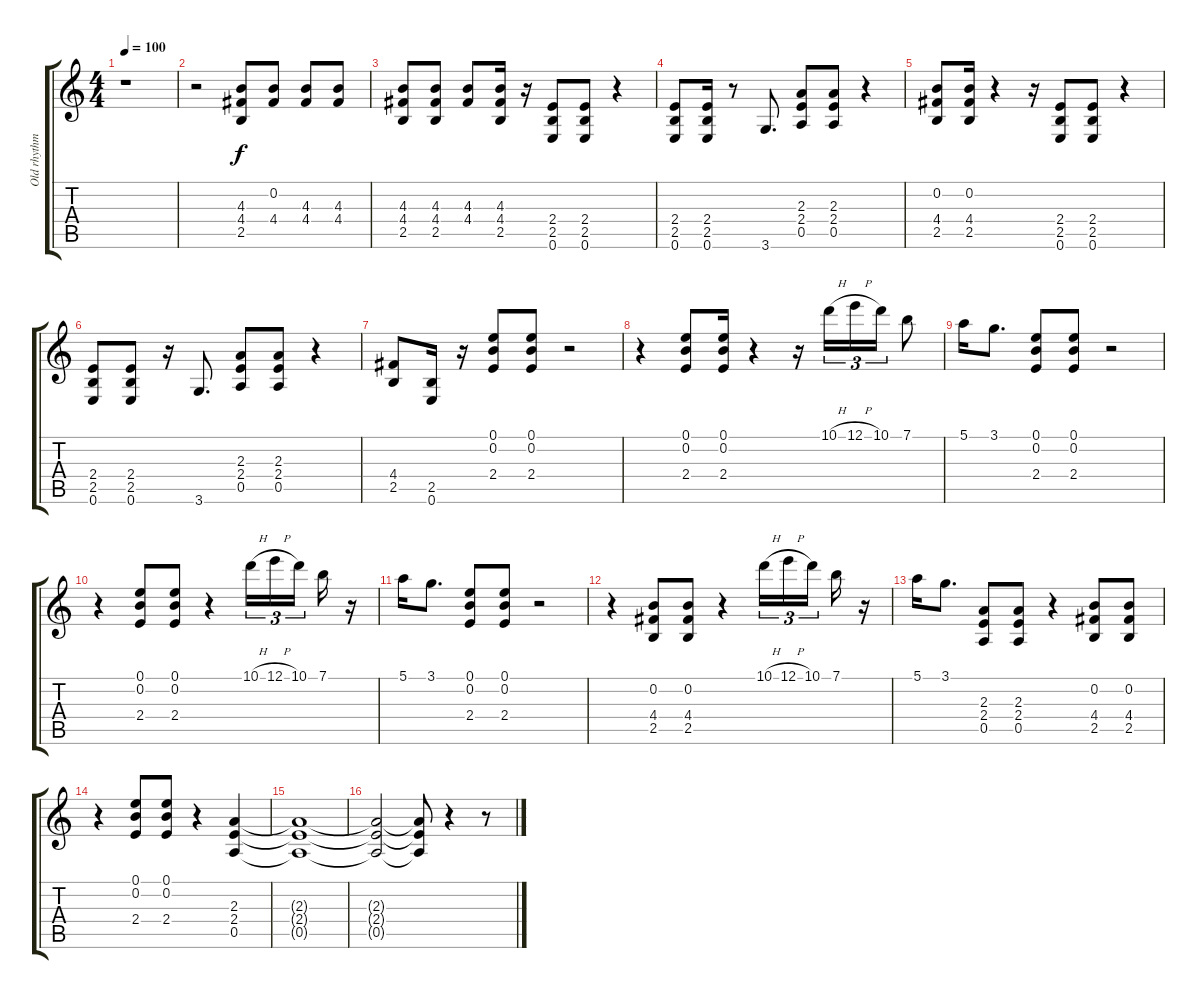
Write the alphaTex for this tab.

\track ("Old rhythm track" "Old rhythm") {instrument acousticguitarnylon}
\staff {score tabs}
\tuning (E4 B3 G3 D3 A2 E2) {hide}
\ts (4 4)
\tempo 100
\clef g2
\ks c
r.1{dy f} |
r.2 (4.3 4.4 2.5).8 (0.2 4.4).8 (4.3 4.4).8 (4.3 4.4).8 |
(4.3 4.4 2.5).8 (4.3 4.4 2.5).8 (4.3 4.4).8 (4.3 4.4 2.5).16 r.16 (2.4 2.5 0.6).8 (2.4 2.5 0.6).8 r.4 |
(2.4 2.5 0.6).8 (2.4 2.5 0.6).16 r.8 3.6.8{d} (2.3 2.4 0.5).8 (2.3 2.4 0.5).8 r.4 |
(0.2 4.4 2.5).8{txt ""} (0.2 4.4 2.5).16 r.4 r.16 (2.4 2.5 0.6).8 (2.4 2.5 0.6).8 r.4 |
(2.4 2.5 0.6).8 (2.4 2.5 0.6).8 r.16 3.6.8{d} (2.3 2.4 0.5).8 (2.3 2.4 0.5).8 r.4 |
(4.4 2.5).8 (2.5 0.6).16 r.16 (0.1 0.2 2.4).8 (0.1 0.2 2.4).8 r.2 |
r.4 (0.1 0.2 2.4).8 (0.1 0.2 2.4).16 r.4 r.16 10.1{h}.16{tu (3 2)} 12.1{h}.16{tu (3 2)} 10.1.16{tu (3 2)} 7.1.8 |
5.1.16 3.1.8{d} (0.1 0.2 2.4).8 (0.1 0.2 2.4).8 r.2 |
r.4 (0.1 0.2 2.4).8 (0.1 0.2 2.4).8 r.4 10.1{h}.16{tu (3 2)} 12.1{h}.16{tu (3 2)} 10.1.16{tu (3 2) beam splitsecondary} 7.1.16 r.16 |
5.1.16 3.1.8{d} (0.1 0.2 2.4).8 (0.1 0.2 2.4).8 r.2 |
r.4 (0.2 4.4 2.5).8 (0.2 4.4 2.5).8 r.4 10.1{h}.16{tu (3 2)} 12.1{h}.16{tu (3 2)} 10.1.16{tu (3 2) beam splitsecondary} 7.1.16 r.16 |
5.1.16 3.1.8{d} (2.3 2.4 0.5).8 (2.3 2.4 0.5).8 r.4 (0.2 4.4 2.5).8 (0.2 4.4 2.5).8 |
r.4 (0.1 0.2 2.4).8 (0.1 0.2 2.4).8 r.4 (2.3 2.4 0.5).4 |
(2.3{t} 2.4{t} 0.5{t}).1 |
(2.3{t} 2.4{t} 0.5{t}).2 (2.3{t} 2.4{t} 0.5{t}).8 r.4 r.8
